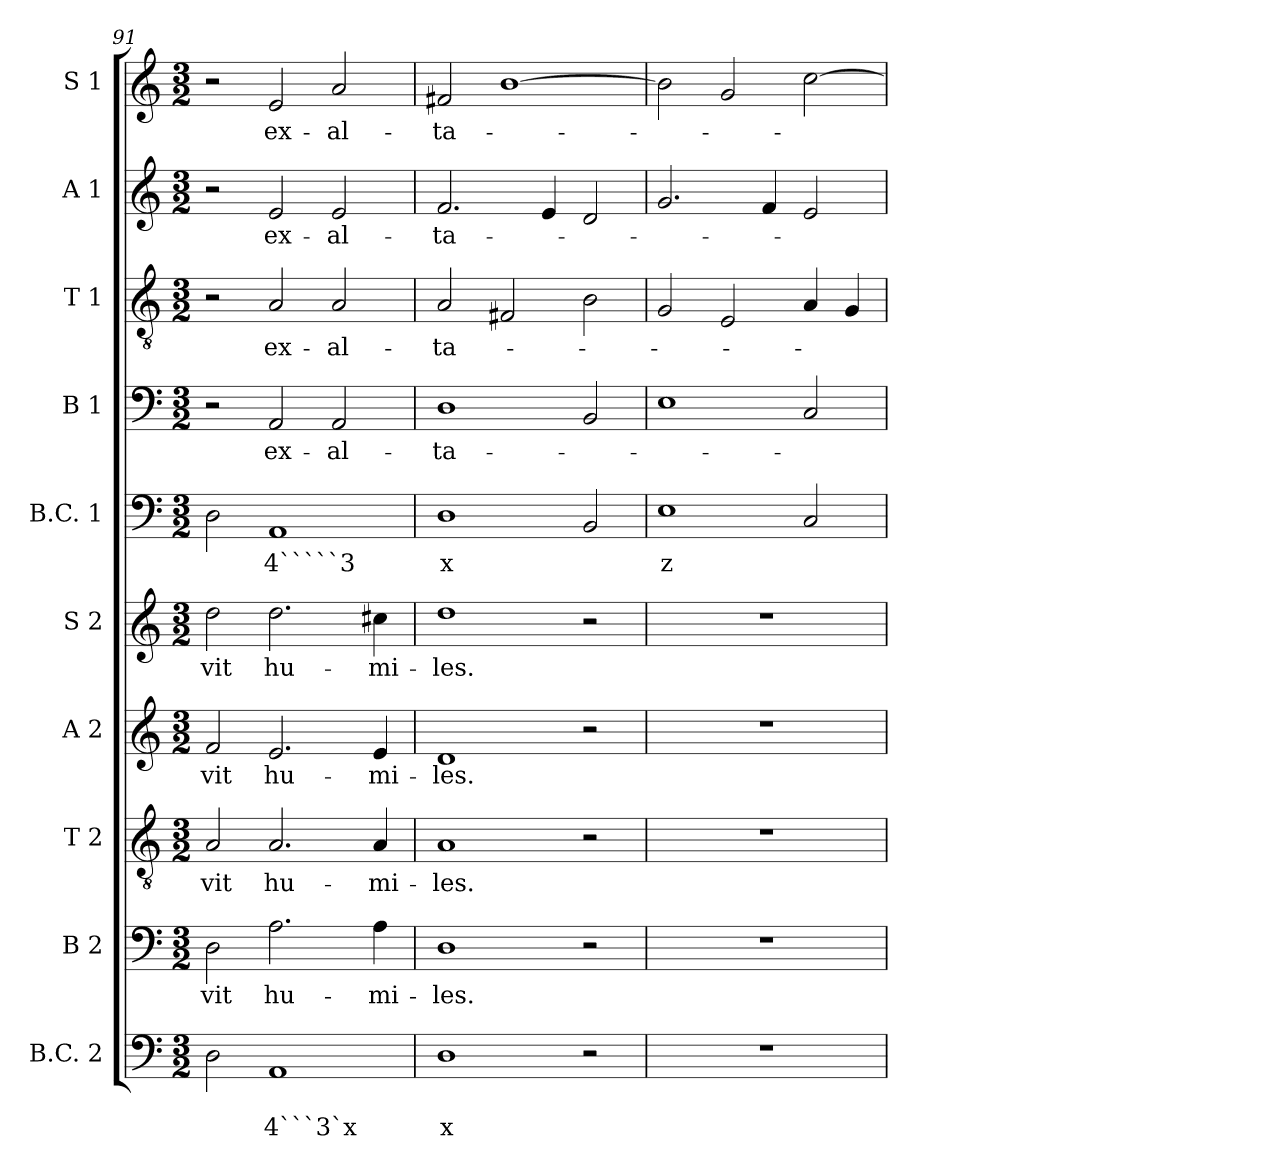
**kern	**text	**text	**kern	**text	**kern	**text	**kern	**text	**kern	**text	**kern	**text	**kern	**text	**kern	**text	**kern	**text	**kern	**text
*part10	*part10	*part10	*part9	*part9	*part8	*part8	*part7	*part7	*part6	*part6	*part5	*part5	*part4	*part4	*part3	*part3	*part2	*part2	*part1	*part1
*staff10	*staff10	*staff10	*staff9	*staff9	*staff8	*staff8	*staff7	*staff7	*staff6	*staff6	*staff5	*staff5	*staff4	*staff4	*staff3	*staff3	*staff2	*staff2	*staff1	*staff1
*I"B.C. 2	*	*	*I"B 2	*	*I"T 2	*	*I"A 2	*	*I"S 2	*	*I"B.C. 1	*	*I"B 1	*	*I"T 1	*	*I"A 1	*	*I"S 1	*
*I'BC2	*	*	*I'B2	*	*I'T2	*	*I'A2	*	*I'S2	*	*I'BC1	*	*I'B1	*	*I'T1	*	*I'A1	*	*I'S1	*
!!LO:PB:g=z
*clefF4	*	*	*clefF4	*	*clefGv2	*	*clefG2	*	*clefG2	*	*clefF4	*	*clefF4	*	*clefGv2	*	*clefG2	*	*clefG2	*
*k[]	*	*	*k[]	*	*k[]	*	*k[]	*	*k[]	*	*k[]	*	*k[]	*	*k[]	*	*k[]	*	*k[]	*
*C:	*	*	*C:	*	*C:	*	*C:	*	*C:	*	*C:	*	*C:	*	*C:	*	*C:	*	*C:	*
*M3/2	*	*	*M3/2	*	*M3/2	*	*M3/2	*	*M3/2	*	*M3/2	*	*M3/2	*	*M3/2	*	*M3/2	*	*M3/2	*
=91	=91	=91	=91	=91	=91	=91	=91	=91	=91	=91	=91	=91	=91	=91	=91	=91	=91	=91	=91	=91
!	!	!	!	!LO:LY:b	!	!	!	!	!	!	!	!	!	!	!	!	!	!	!	!
!	!	!	!	!	!	!LO:LY:b	!	!	!	!	!	!	!	!	!	!	!	!	!	!
!	!	!	!	!	!	!	!	!LO:LY:b	!	!	!	!	!	!	!	!	!	!	!	!
!	!	!	!	!	!	!	!	!	!	!LO:LY:b	!	!	!	!	!	!	!	!	!	!
2D\	.	.	2D\	-vit	2A/	-vit	2f/	-vit	2dd\	-vit	2D\	.	2r	.	2r	.	2r	.	2r	.
!	!	!LO:LY:b	!	!	!	!	!	!	!	!	!	!	!	!	!	!	!	!	!	!
!	!	!	!	!LO:LY:b	!	!	!	!	!	!	!	!	!	!	!	!	!	!	!	!
!	!	!	!	!	!	!LO:LY:b	!	!	!	!	!	!	!	!	!	!	!	!	!	!
!	!	!	!	!	!	!	!	!LO:LY:b	!	!	!	!	!	!	!	!	!	!	!	!
!	!	!	!	!	!	!	!	!	!	!LO:LY:b	!	!	!	!	!	!	!	!	!	!
!	!	!	!	!	!	!	!	!	!	!	!	!LO:LY:b	!	!	!	!	!	!	!	!
!	!	!	!	!	!	!	!	!	!	!	!	!	!	!LO:LY:b	!	!	!	!	!	!
!	!	!	!	!	!	!	!	!	!	!	!	!	!	!	!	!LO:LY:b	!	!	!	!
!	!	!	!	!	!	!	!	!	!	!	!	!	!	!	!	!	!	!LO:LY:b	!	!
!	!	!	!	!	!	!	!	!	!	!	!	!	!	!	!	!	!	!	!	!LO:LY:b
1AA	.	4```3`x	2.A\	hu-	2.A/	hu-	2.e/	hu-	2.dd\	hu-	1AA	4`````3	2AA/	ex-	2A/	ex-	2e/	ex-	2e/	ex-
!	!	!	!	!	!	!	!	!	!	!	!	!	!	!LO:LY:b	!	!	!	!	!	!
!	!	!	!	!	!	!	!	!	!	!	!	!	!	!	!	!LO:LY:b	!	!	!	!
!	!	!	!	!	!	!	!	!	!	!	!	!	!	!	!	!	!	!LO:LY:b	!	!
!	!	!	!	!	!	!	!	!	!	!	!	!	!	!	!	!	!	!	!	!LO:LY:b
.	.	.	.	.	.	.	.	.	.	.	.	.	2AA/	-al-	2A/	-al-	2e/	-al-	2a/	-al-
!	!	!	!	!LO:LY:b	!	!	!	!	!	!	!	!	!	!	!	!	!	!	!	!
!	!	!	!	!	!	!LO:LY:b	!	!	!	!	!	!	!	!	!	!	!	!	!	!
!	!	!	!	!	!	!	!	!LO:LY:b	!	!	!	!	!	!	!	!	!	!	!	!
!	!	!	!	!	!	!	!	!	!	!LO:LY:b	!	!	!	!	!	!	!	!	!	!
.	.	.	4A\	-mi-	4A/	-mi-	4e/	-mi-	4cc#X\	-mi-	.	.	.	.	.	.	.	.	.	.
=92	=92	=92	=92	=92	=92	=92	=92	=92	=92	=92	=92	=92	=92	=92	=92	=92	=92	=92	=92	=92
!	!	!LO:LY:b	!	!	!	!	!	!	!	!	!	!	!	!	!	!	!	!	!	!
!	!	!	!	!LO:LY:b	!	!	!	!	!	!	!	!	!	!	!	!	!	!	!	!
!	!	!	!	!	!	!LO:LY:b	!	!	!	!	!	!	!	!	!	!	!	!	!	!
!	!	!	!	!	!	!	!	!LO:LY:b	!	!	!	!	!	!	!	!	!	!	!	!
!	!	!	!	!	!	!	!	!	!	!LO:LY:b	!	!	!	!	!	!	!	!	!	!
!	!	!	!	!	!	!	!	!	!	!	!	!LO:LY:b	!	!	!	!	!	!	!	!
!	!	!	!	!	!	!	!	!	!	!	!	!	!	!LO:LY:b	!	!	!	!	!	!
!	!	!	!	!	!	!	!	!	!	!	!	!	!	!	!	!LO:LY:b	!	!	!	!
!	!	!	!	!	!	!	!	!	!	!	!	!	!	!	!	!	!	!LO:LY:b	!	!
!	!	!	!	!	!	!	!	!	!	!	!	!	!	!	!	!	!	!	!	!LO:LY:b
1D	.	x	1D	-les.	1A	-les.	1d	-les.	1dd	-les.	1D	x	1D	-ta-	2A/	-ta-	2.f/	-ta-	2f#X/	-ta-
.	.	.	.	.	.	.	.	.	.	.	.	.	.	.	2F#X/	.	.	.	[1b	.
.	.	.	.	.	.	.	.	.	.	.	.	.	.	.	.	.	4e/	.	.	.
2r	.	.	2r	.	2r	.	2r	.	2r	.	2BB/	.	2BB/	.	2B\	.	2d/	.	.	.
=93	=93	=93	=93	=93	=93	=93	=93	=93	=93	=93	=93	=93	=93	=93	=93	=93	=93	=93	=93	=93
!	!	!	!	!	!	!	!	!	!	!	!	!LO:LY:b	!	!	!	!	!	!	!	!
1.r	.	.	1.r	.	1.r	.	1.r	.	1.r	.	1E	z	1E	.	2G/	.	2.g/	.	2b\]	.
.	.	.	.	.	.	.	.	.	.	.	.	.	.	.	2E/	.	.	.	2g/	.
.	.	.	.	.	.	.	.	.	.	.	.	.	.	.	.	.	4f/	.	.	.
.	.	.	.	.	.	.	.	.	.	.	2C/	.	2C/	.	4A/	.	2e/	.	[2cc\	.
.	.	.	.	.	.	.	.	.	.	.	.	.	.	.	4G/	.	.	.	.	.
=	=	=	=	=	=	=	=	=	=	=	=	=	=	=	=	=	=	=	=	=
*-	*-	*-	*-	*-	*-	*-	*-	*-	*-	*-	*-	*-	*-	*-	*-	*-	*-	*-	*-	*-
